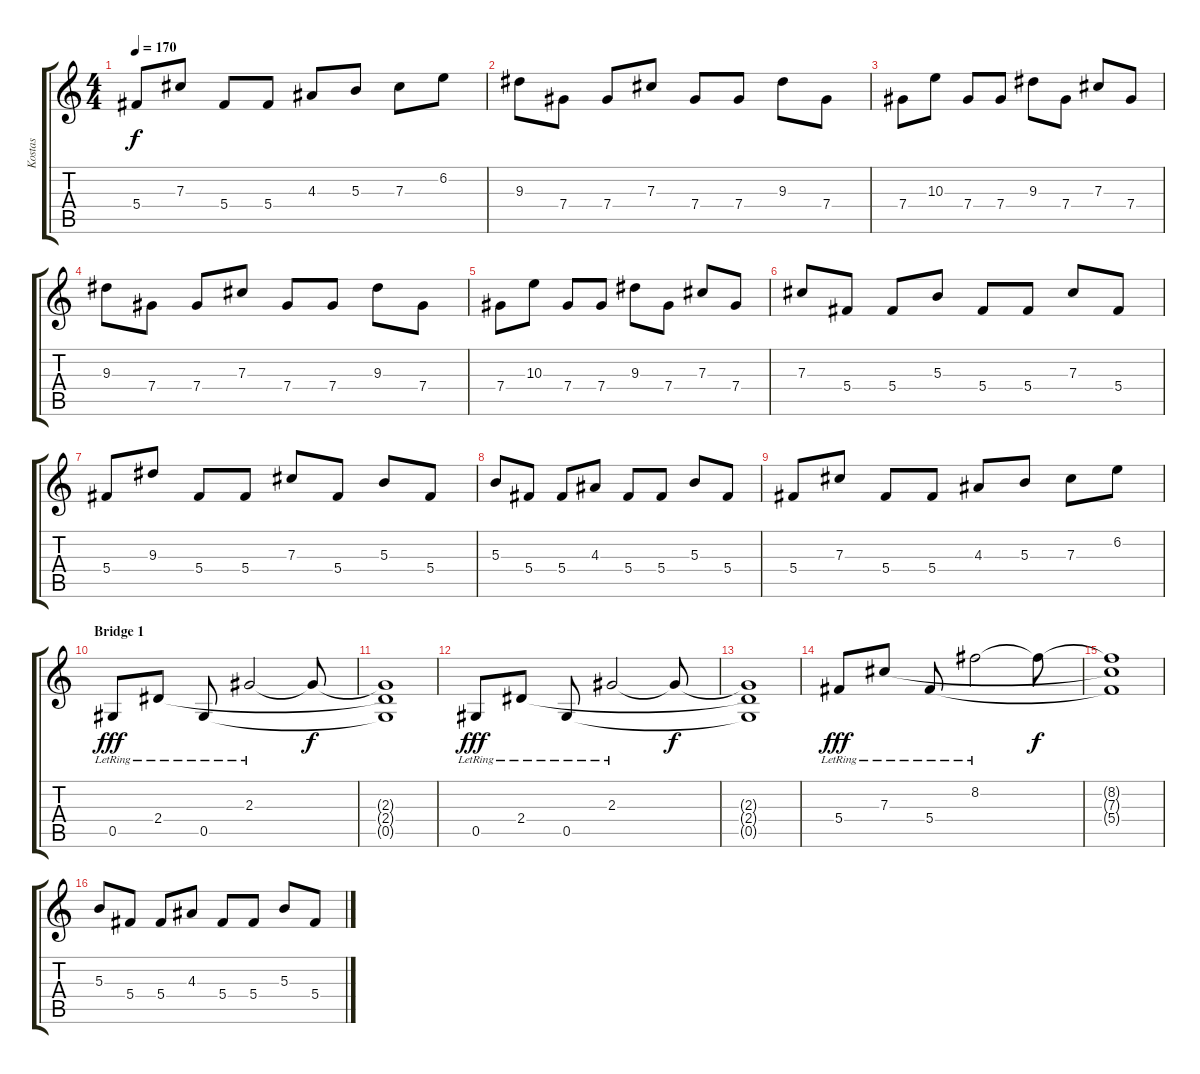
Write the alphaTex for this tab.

\track ("Kostas" "Kostas") {instrument distortionguitar}
\staff {score tabs}
\tuning (Eb4 Bb3 Gb3 Db3 Ab2 Eb2) {hide}
\ts (4 4)
\tempo 170
\clef g2
\ks c
5.4.8{dy f} 7.3.8 5.4.8 5.4.8 4.3.8 5.3.8 7.3.8 6.2.8 |
9.3.8 7.4.8 7.4.8 7.3.8 7.4.8 7.4.8 9.3.8 7.4.8 |
7.4.8 10.3.8 7.4.8 7.4.8 9.3.8 7.4.8 7.3.8 7.4.8 |
9.3.8 7.4.8 7.4.8 7.3.8 7.4.8 7.4.8 9.3.8 7.4.8 |
7.4.8 10.3.8 7.4.8 7.4.8 9.3.8 7.4.8 7.3.8 7.4.8 |
7.3.8 5.4.8 5.4.8 5.3.8 5.4.8 5.4.8 7.3.8 5.4.8 |
5.4.8 9.3.8 5.4.8 5.4.8 7.3.8 5.4.8 5.3.8 5.4.8 |
5.3.8 5.4.8 5.4.8 4.3.8 5.4.8 5.4.8 5.3.8 5.4.8 |
5.4.8 7.3.8 5.4.8 5.4.8 4.3.8 5.3.8 7.3.8 6.2.8 |
\section ("" "Bridge 1")
0.5{lr}.8{dy fff} 2.4{lr}.8 0.5{lr}.8 2.3{lr}.2 2.3{t}.8{dy f} |
(2.3{t} 2.4{t} 0.5{t}).1 |
0.5{lr}.8{dy fff} 2.4{lr}.8 0.5{lr}.8 2.3{lr}.2 2.3{t}.8{dy f} |
(2.3{t} 2.4{t} 0.5{t}).1 |
5.4{lr}.8{dy fff} 7.3{lr}.8 5.4{lr}.8 8.2{lr}.2 8.2{t}.8{dy f} |
(8.2{t} 7.3{t} 5.4{t}).1 |
5.3.8 5.4.8 5.4.8 4.3.8 5.4.8 5.4.8 5.3.8 5.4.8
